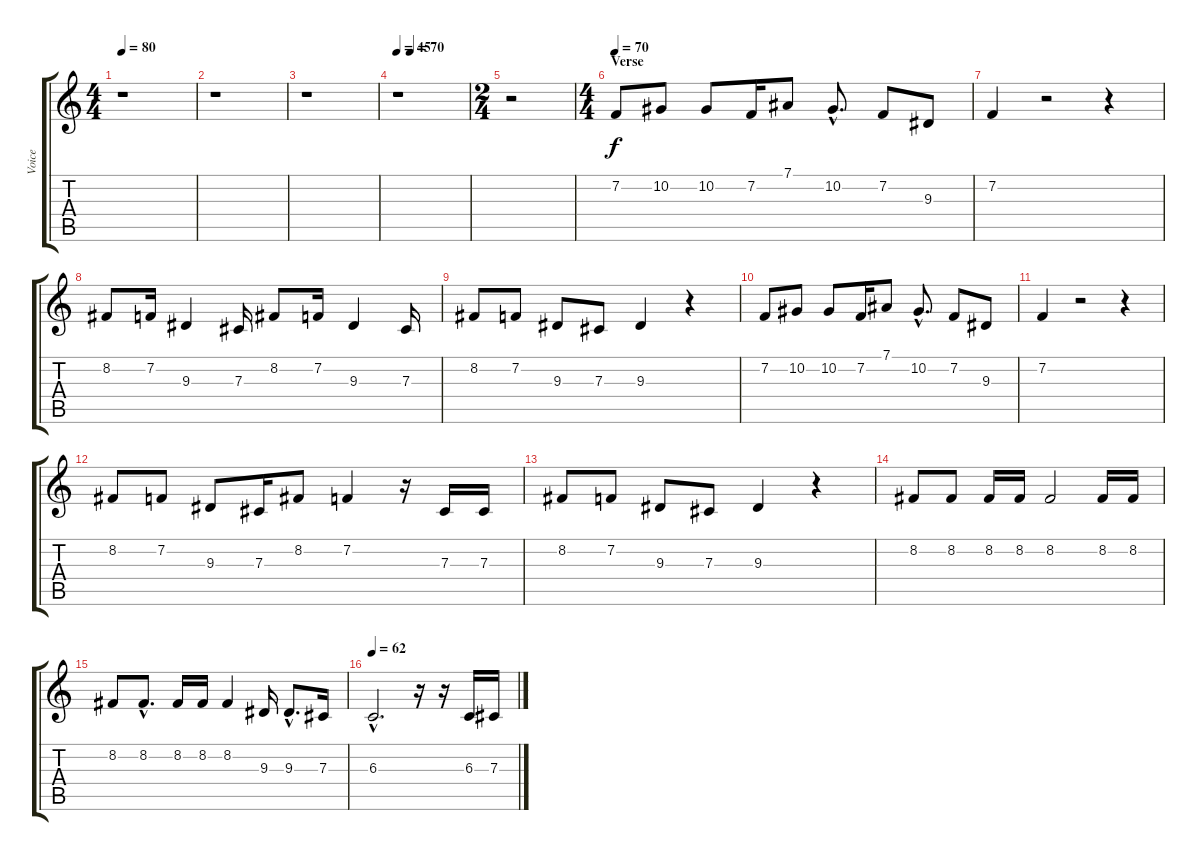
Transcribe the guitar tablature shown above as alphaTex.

\track ("Voice" "Voice") {instrument trumpet}
\staff {score tabs}
\tuning (Eb4 Bb3 Gb3 Db3 Ab2 Db2) {hide}
\ts (4 4)
\tempo 80
\clef g2
\ks c
r.1{dy f} |
r.1 |
r.1 |
\tempo 45
\tempo (70 0.1875)
r.1 |
\ts (2 4)
r.2 |
\ts (4 4)
\section ("" "Verse")
\tempo 70
7.2.8 10.2.8 10.2.8 7.2.16 7.1.8 10.2{hac}.8{d} 7.2.8 9.3.8 |
7.2.4 r.2 r.4 |
8.2.8 7.2.16 9.3.4 7.3.16 8.2.8 7.2.16 9.3.4 7.3.16 |
8.2.8 7.2.8 9.3.8 7.3.8 9.3.4 r.4 |
7.2.8 10.2.8 10.2.8 7.2.16 7.1.8 10.2{hac}.8{d} 7.2.8 9.3.8 |
7.2.4 r.2 r.4 |
8.2.8 7.2.8 9.3.8 7.3.16 8.2.8 7.2.4 r.16 7.3.16 7.3.16 |
8.2.8 7.2.8 9.3.8 7.3.8 9.3.4 r.4 |
8.2.8 8.2.8 8.2.16 8.2.16 8.2.2 8.2.16 8.2.16 |
8.2.8 8.2{hac}.8{d} 8.2.16 8.2.16 8.2.4 9.3.16 9.3{hac}.8{d} 7.3.16 |
\tempo 62
6.3{hac}.2{d} r.16 r.16 6.3.16 7.3.16
